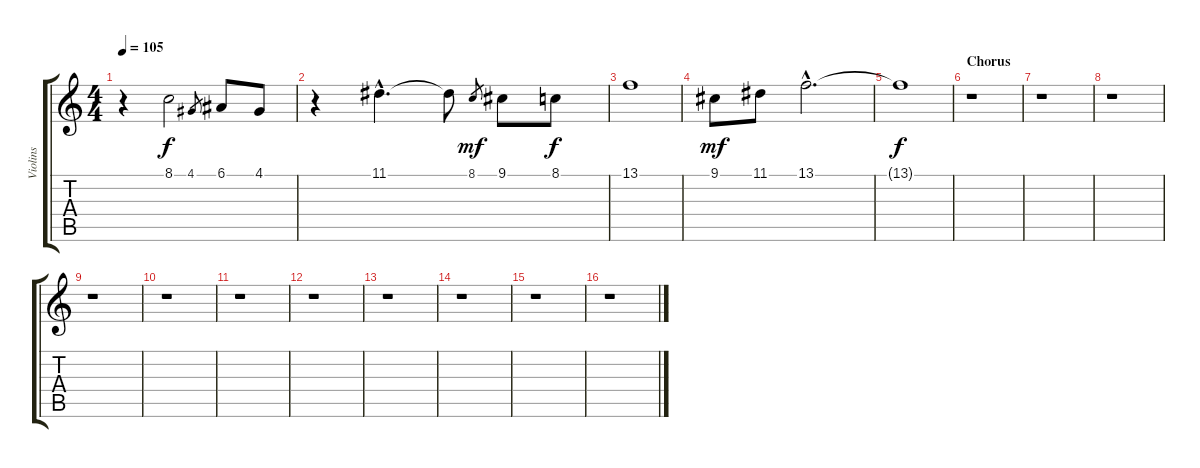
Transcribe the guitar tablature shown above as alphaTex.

\track ("Violins" "Violins") {instrument tremolostrings}
\staff {score tabs}
\tuning (E4 B3 G3 D3 A2 E2) {hide}
\ts (4 4)
\tempo 105
\clef g2
\ks c
r.4{dy f} 8.1.2 4.1.8{gr} 6.1.8 4.1.8 |
r.4 11.1{hac}.4{d} 11.1{t}.8 8.1.8{gr dy mf} 9.1.8 8.1.8{dy f} |
13.1.1 |
9.1.8{dy mf} 11.1.8 13.1{hac}.2{d} |
13.1{t}.1{dy f} |
\section ("" "Chorus")
r.1 |
r.1 |
r.1 |
r.1 |
r.1 |
r.1 |
r.1 |
r.1 |
r.1 |
r.1 |
r.1
